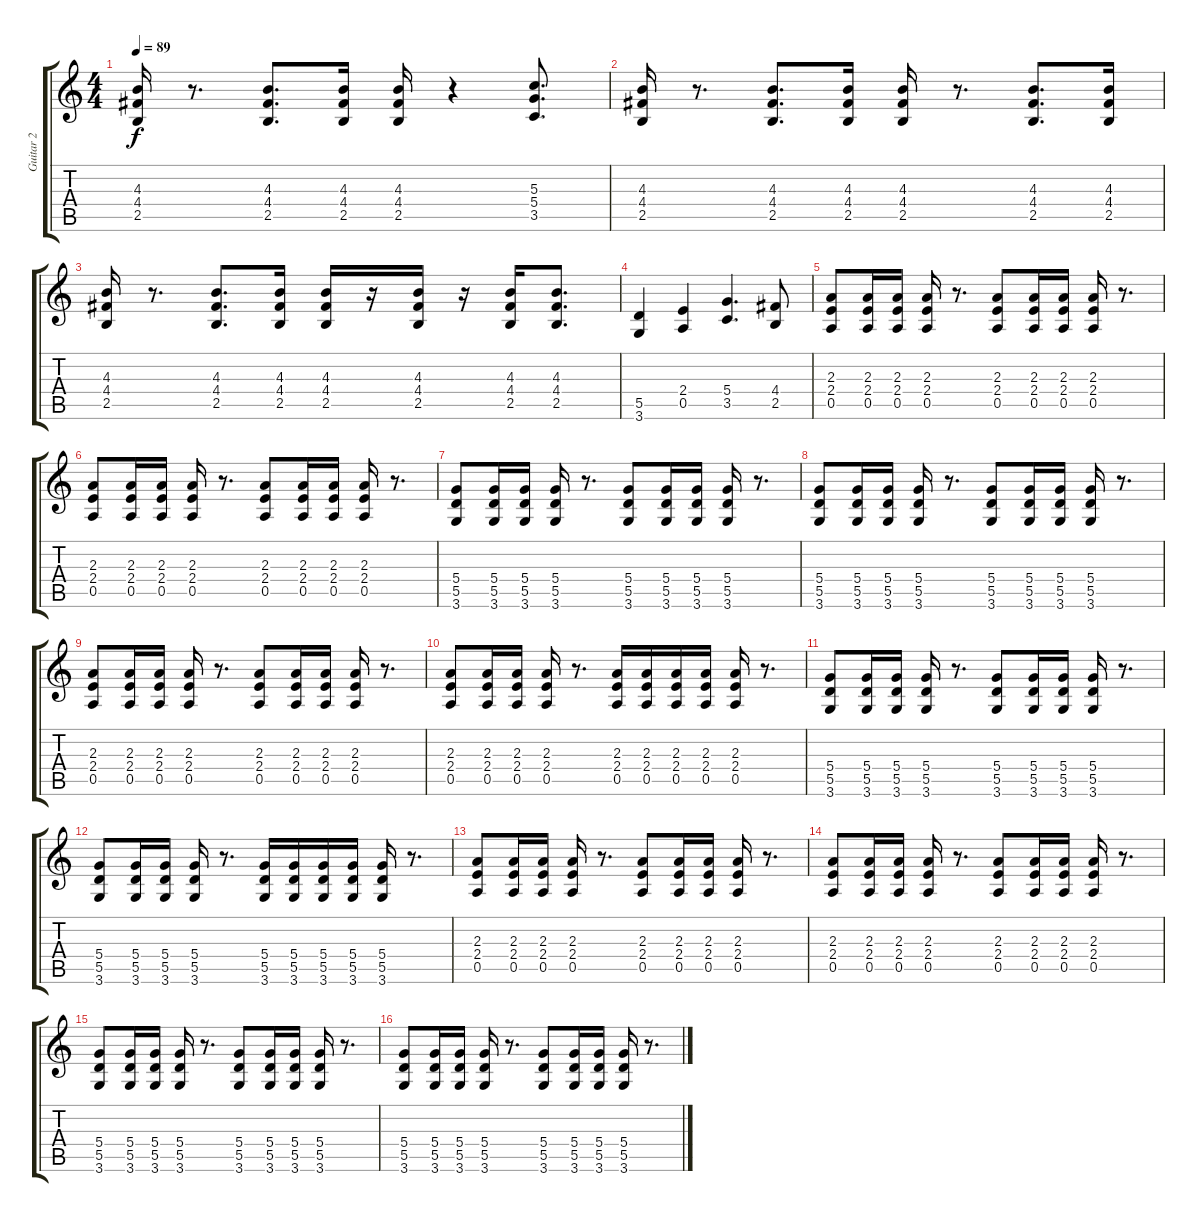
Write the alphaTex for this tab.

\track ("Guitar 2" "Guitar 2") {instrument overdrivenguitar}
\staff {score tabs}
\tuning (E4 B3 G3 D3 A2 E2) {hide}
\ts (4 4)
\tempo 89
\clef g2
\ks c
(4.3 4.4 2.5).16{dy f} r.8{d} (4.3 4.4 2.5).8{d} (4.3 4.4 2.5).16 (4.3 4.4 2.5).16 r.4 (5.3 5.4 3.5).8{d} |
(4.3 4.4 2.5).16 r.8{d} (4.3 4.4 2.5).8{d} (4.3 4.4 2.5).16 (4.3 4.4 2.5).16 r.8{d} (4.3 4.4 2.5).8{d} (4.3 4.4 2.5).16 |
(4.3 4.4 2.5).16 r.8{d} (4.3 4.4 2.5).8{d} (4.3 4.4 2.5).16 (4.3 4.4 2.5).16 r.16 (4.3 4.4 2.5).16 r.16 (4.3 4.4 2.5).16 (4.3 4.4 2.5).8{d} |
(5.5 3.6).4 (2.4 0.5).4 (5.4 3.5).4{d} (4.4 2.5).8 |
(2.3 2.4 0.5).8 (2.3 2.4 0.5).16 (2.3 2.4 0.5).16 (2.3 2.4 0.5).16 r.8{d} (2.3 2.4 0.5).8 (2.3 2.4 0.5).16 (2.3 2.4 0.5).16 (2.3 2.4 0.5).16 r.8{d} |
(2.3 2.4 0.5).8 (2.3 2.4 0.5).16 (2.3 2.4 0.5).16 (2.3 2.4 0.5).16 r.8{d} (2.3 2.4 0.5).8 (2.3 2.4 0.5).16 (2.3 2.4 0.5).16 (2.3 2.4 0.5).16 r.8{d} |
(5.4 5.5 3.6).8 (5.4 5.5 3.6).16 (5.4 5.5 3.6).16 (5.4 5.5 3.6).16 r.8{d} (5.4 5.5 3.6).8 (5.4 5.5 3.6).16 (5.4 5.5 3.6).16 (5.4 5.5 3.6).16 r.8{d} |
(5.4 5.5 3.6).8 (5.4 5.5 3.6).16 (5.4 5.5 3.6).16 (5.4 5.5 3.6).16 r.8{d} (5.4 5.5 3.6).8 (5.4 5.5 3.6).16 (5.4 5.5 3.6).16 (5.4 5.5 3.6).16 r.8{d} |
(2.3 2.4 0.5).8 (2.3 2.4 0.5).16 (2.3 2.4 0.5).16 (2.3 2.4 0.5).16 r.8{d} (2.3 2.4 0.5).8 (2.3 2.4 0.5).16 (2.3 2.4 0.5).16 (2.3 2.4 0.5).16 r.8{d} |
(2.3 2.4 0.5).8 (2.3 2.4 0.5).16 (2.3 2.4 0.5).16 (2.3 2.4 0.5).16 r.8{d} (2.3 2.4 0.5).16 (2.3 2.4 0.5).16 (2.3 2.4 0.5).16 (2.3 2.4 0.5).16 (2.3 2.4 0.5).16 r.8{d} |
(5.4 5.5 3.6).8 (5.4 5.5 3.6).16 (5.4 5.5 3.6).16 (5.4 5.5 3.6).16 r.8{d} (5.4 5.5 3.6).8 (5.4 5.5 3.6).16 (5.4 5.5 3.6).16 (5.4 5.5 3.6).16 r.8{d} |
(5.4 5.5 3.6).8 (5.4 5.5 3.6).16 (5.4 5.5 3.6).16 (5.4 5.5 3.6).16 r.8{d} (5.4 5.5 3.6).16 (5.4 5.5 3.6).16 (5.4 5.5 3.6).16 (5.4 5.5 3.6).16 (5.4 5.5 3.6).16 r.8{d} |
(2.3 2.4 0.5).8 (2.3 2.4 0.5).16 (2.3 2.4 0.5).16 (2.3 2.4 0.5).16 r.8{d} (2.3 2.4 0.5).8 (2.3 2.4 0.5).16 (2.3 2.4 0.5).16 (2.3 2.4 0.5).16 r.8{d} |
(2.3 2.4 0.5).8 (2.3 2.4 0.5).16 (2.3 2.4 0.5).16 (2.3 2.4 0.5).16 r.8{d} (2.3 2.4 0.5).8 (2.3 2.4 0.5).16 (2.3 2.4 0.5).16 (2.3 2.4 0.5).16 r.8{d} |
(5.4 5.5 3.6).8 (5.4 5.5 3.6).16 (5.4 5.5 3.6).16 (5.4 5.5 3.6).16 r.8{d} (5.4 5.5 3.6).8 (5.4 5.5 3.6).16 (5.4 5.5 3.6).16 (5.4 5.5 3.6).16 r.8{d} |
(5.4 5.5 3.6).8 (5.4 5.5 3.6).16 (5.4 5.5 3.6).16 (5.4 5.5 3.6).16 r.8{d} (5.4 5.5 3.6).8 (5.4 5.5 3.6).16 (5.4 5.5 3.6).16 (5.4 5.5 3.6).16 r.8{d}
